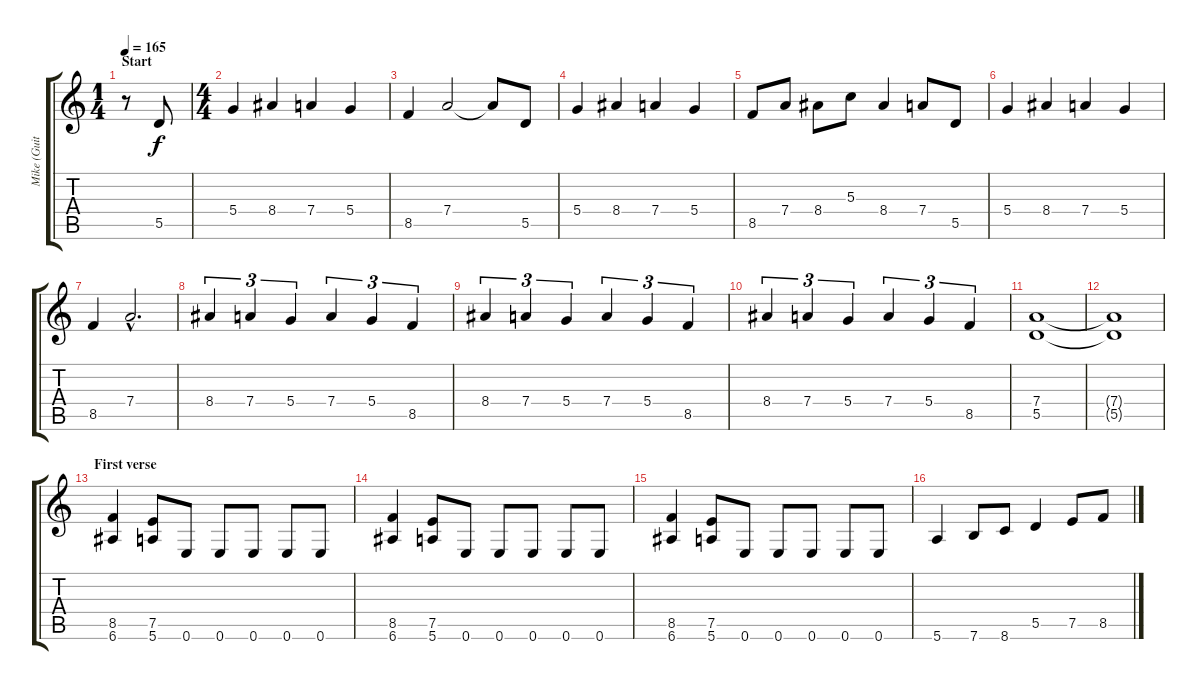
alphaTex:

\track ("Mike (Guitar)" "Mike (Guit") {instrument overdrivenguitar}
\staff {score tabs}
\tuning (E4 B3 G3 D3 A2 E2) {hide}
\ts (1 4)
\section ("" "Start")
\tempo 165
\clef g2
\ks c
r.8{dy f instrument overdrivenguitar} 5.5.8 |
\ts (4 4)
5.4.4 8.4.4 7.4.4 5.4.4 |
8.5.4 7.4.2 7.4{t}.8 5.5.8 |
5.4.4 8.4.4 7.4.4 5.4.4 |
8.5.8 7.4.8 8.4.8 5.3.8 8.4.4 7.4.8 5.5.8 |
5.4.4 8.4.4 7.4.4 5.4.4 |
8.5.4 7.4{hac}.2{d} |
8.4.4{tu (3 2)} 7.4.4{tu (3 2)} 5.4.4{tu (3 2)} 7.4.4{tu (3 2)} 5.4.4{tu (3 2)} 8.5.4{tu (3 2)} |
8.4.4{tu (3 2)} 7.4.4{tu (3 2)} 5.4.4{tu (3 2)} 7.4.4{tu (3 2)} 5.4.4{tu (3 2)} 8.5.4{tu (3 2)} |
8.4.4{tu (3 2)} 7.4.4{tu (3 2)} 5.4.4{tu (3 2)} 7.4.4{tu (3 2)} 5.4.4{tu (3 2)} 8.5.4{tu (3 2)} |
(7.4 5.5).1 |
(7.4{t} 5.5{t}).1 |
\section ("" "First verse")
(8.5 6.6).4 (7.5 5.6).8 0.6.8 0.6.8 0.6.8 0.6.8 0.6.8 |
(8.5 6.6).4 (7.5 5.6).8 0.6.8 0.6.8 0.6.8 0.6.8 0.6.8 |
(8.5 6.6).4 (7.5 5.6).8 0.6.8 0.6.8 0.6.8 0.6.8 0.6.8 |
5.6.4 7.6.8 8.6.8 5.5.4 7.5.8 8.5.8
